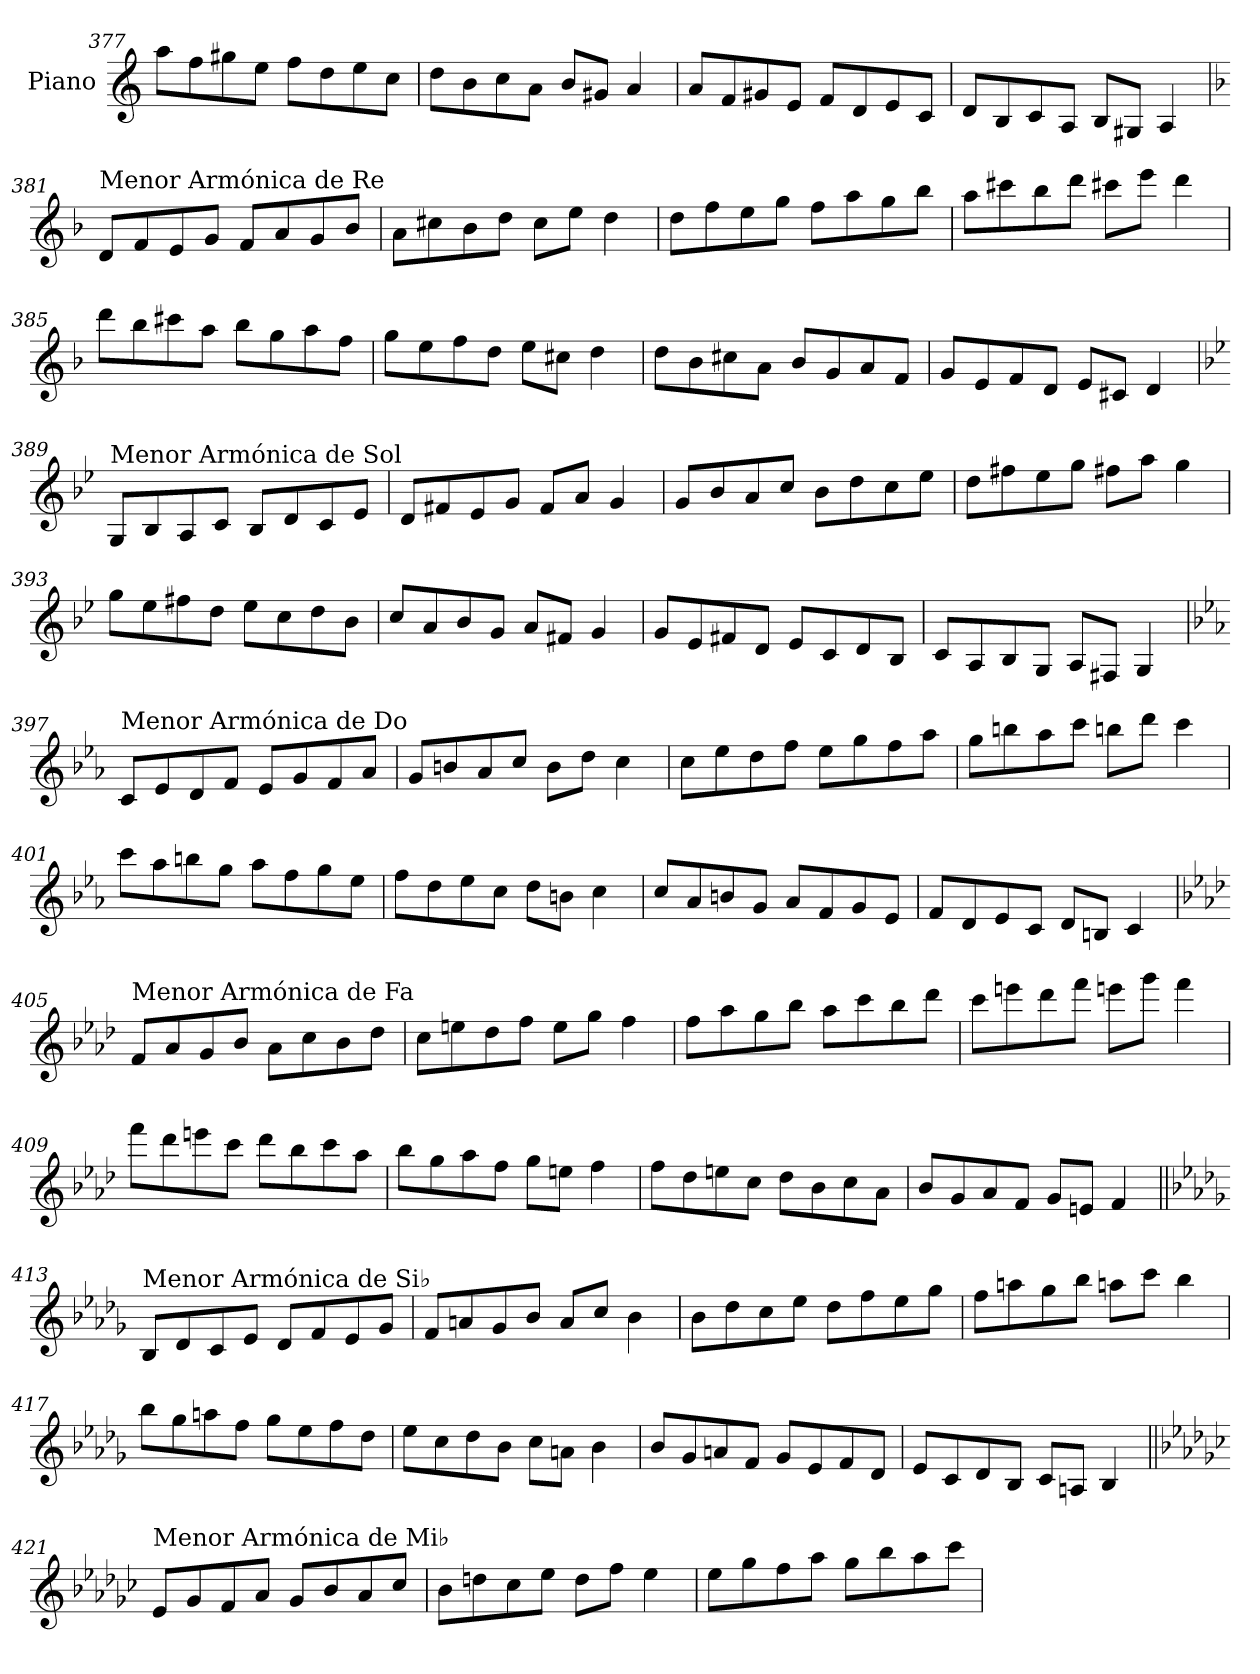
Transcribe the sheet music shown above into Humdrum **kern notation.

**kern
*part1
*staff1
*I"Piano
*I'Pno.
!!LO:LB:g=z
*clefG2
*k[]
=377
8aa\L
8ff\
8gg#X\
8ee\J
8ff\L
8dd\
8ee\
8cc\J
=378
8dd\L
8b\
8cc\
8a\J
8b/L
8g#X/J
4a/
=379
8a/L
8f/
8g#X/
8e/J
8f/L
8d/
8e/
8c/J
=380
8d/L
8B/
8c/
8A/J
8B/L
8G#X/J
4A/
!!LO:LB:g=z
=381
*k[b-]
!LO:TX:a:t=Menor Armónica de Re
8d/L
8f/
8e/
8g/J
8f/L
8a/
8g/
8b-/J
=382
8a\L
8cc#X\
8b-\
8dd\J
8cc#\L
8ee\J
4dd\
=383
8dd\L
8ff\
8ee\
8gg\J
8ff\L
8aa\
8gg\
8bb-\J
=384
8aa\L
8ccc#X\
8bb-\
8ddd\J
8ccc#X\L
8eee\J
4ddd\
!!LO:LB:g=z
=385
8ddd\L
8bb-\
8ccc#X\
8aa\J
8bb-\L
8gg\
8aa\
8ff\J
=386
8gg\L
8ee\
8ff\
8dd\J
8ee\L
8cc#X\J
4dd\
=387
8dd\L
8b-\
8cc#X\
8a\J
8b-/L
8g/
8a/
8f/J
=388
8g/L
8e/
8f/
8d/J
8e/L
8c#X/J
4d/
!!LO:LB:g=z
=389
*k[b-e-]
!LO:TX:a:t=Menor Armónica de Sol
8G/L
8B-/
8A/
8c/J
8B-/L
8d/
8c/
8e-/J
=390
8d/L
8f#X/
8e-/
8g/J
8f#/L
8a/J
4g/
=391
8g/L
8b-/
8a/
8cc/J
8b-\L
8dd\
8cc\
8ee-\J
=392
8dd\L
8ff#X\
8ee-\
8gg\J
8ff#X\L
8aa\J
4gg\
!!LO:LB:g=z
=393
8gg\L
8ee-\
8ff#X\
8dd\J
8ee-\L
8cc\
8dd\
8b-\J
=394
8cc/L
8a/
8b-/
8g/J
8a/L
8f#X/J
4g/
=395
8g/L
8e-/
8f#X/
8d/J
8e-/L
8c/
8d/
8B-/J
=396
8c/L
8A/
8B-/
8G/J
8A/L
8F#X/J
4G/
!!LO:LB:g=z
=397
*k[b-e-a-]
!LO:TX:a:t=Menor Armónica de Do
8c/L
8e-/
8d/
8f/J
8e-/L
8g/
8f/
8a-/J
=398
8g/L
8bn/
8a-/
8cc/J
8b\L
8dd\J
4cc\
=399
8cc\L
8ee-\
8dd\
8ff\J
8ee-\L
8gg\
8ff\
8aa-\J
=400
8gg\L
8bbn\
8aa-\
8ccc\J
8bbn\L
8ddd\J
4ccc\
!!LO:LB:g=z
=401
8ccc\L
8aa-\
8bbn\
8gg\J
8aa-\L
8ff\
8gg\
8ee-\J
=402
8ff\L
8dd\
8ee-\
8cc\J
8dd\L
8bn\J
4cc\
=403
8cc/L
8a-/
8bn/
8g/J
8a-/L
8f/
8g/
8e-/J
=404
8f/L
8d/
8e-/
8c/J
8d/L
8Bn/J
4c/
!!LO:PB:g=z
=405
*k[b-e-a-d-]
!LO:TX:a:t=Menor Armónica de Fa
8f/L
8a-/
8g/
8b-/J
8a-\L
8cc\
8b-\
8dd-\J
=406
8cc\L
8een\
8dd-\
8ff\J
8ee\L
8gg\J
4ff\
=407
8ff\L
8aa-\
8gg\
8bb-\J
8aa-\L
8ccc\
8bb-\
8ddd-\J
=408
8ccc\L
8eeen\
8ddd-\
8fff\J
8eeen\L
8ggg\J
4fff\
!!LO:LB:g=z
=409
8fff\L
8ddd-\
8eeen\
8ccc\J
8ddd-\L
8bb-\
8ccc\
8aa-\J
=410
8bb-\L
8gg\
8aa-\
8ff\J
8gg\L
8een\J
4ff\
=411
8ff\L
8dd-\
8een\
8cc\J
8dd-\L
8b-\
8cc\
8a-\J
=412
8b-/L
8g/
8a-/
8f/J
8g/L
8en/J
4f/
!!LO:LB:g=z
=413||
*k[b-e-a-d-g-]
!LO:TX:a:t=Menor Armónica de Si♭
8B-/L
8d-/
8c/
8e-/J
8d-/L
8f/
8e-/
8g-/J
=414
8f/L
8an/
8g-/
8b-/J
8a/L
8cc/J
4b-\
=415
8b-\L
8dd-\
8cc\
8ee-\J
8dd-\L
8ff\
8ee-\
8gg-\J
=416
8ff\L
8aan\
8gg-\
8bb-\J
8aan\L
8ccc\J
4bb-\
!!LO:LB:g=z
=417
8bb-\L
8gg-\
8aan\
8ff\J
8gg-\L
8ee-\
8ff\
8dd-\J
=418
8ee-\L
8cc\
8dd-\
8b-\J
8cc\L
8an\J
4b-\
=419
8b-/L
8g-/
8an/
8f/J
8g-/L
8e-/
8f/
8d-/J
=420
8e-/L
8c/
8d-/
8B-/J
8c/L
8An/J
4B-/
!!LO:LB:g=z
=421||
*k[b-e-a-d-g-c-]
!LO:TX:a:t=Menor Armónica de Mi♭
8e-/L
8g-/
8f/
8a-/J
8g-/L
8b-/
8a-/
8cc-/J
=422
8b-\L
8ddn\
8cc-\
8ee-\J
8dd\L
8ff\J
4ee-\
=423
8ee-\L
8gg-\
8ff\
8aa-\J
8gg-\L
8bb-\
8aa-\
8ccc-\J
=
*-
